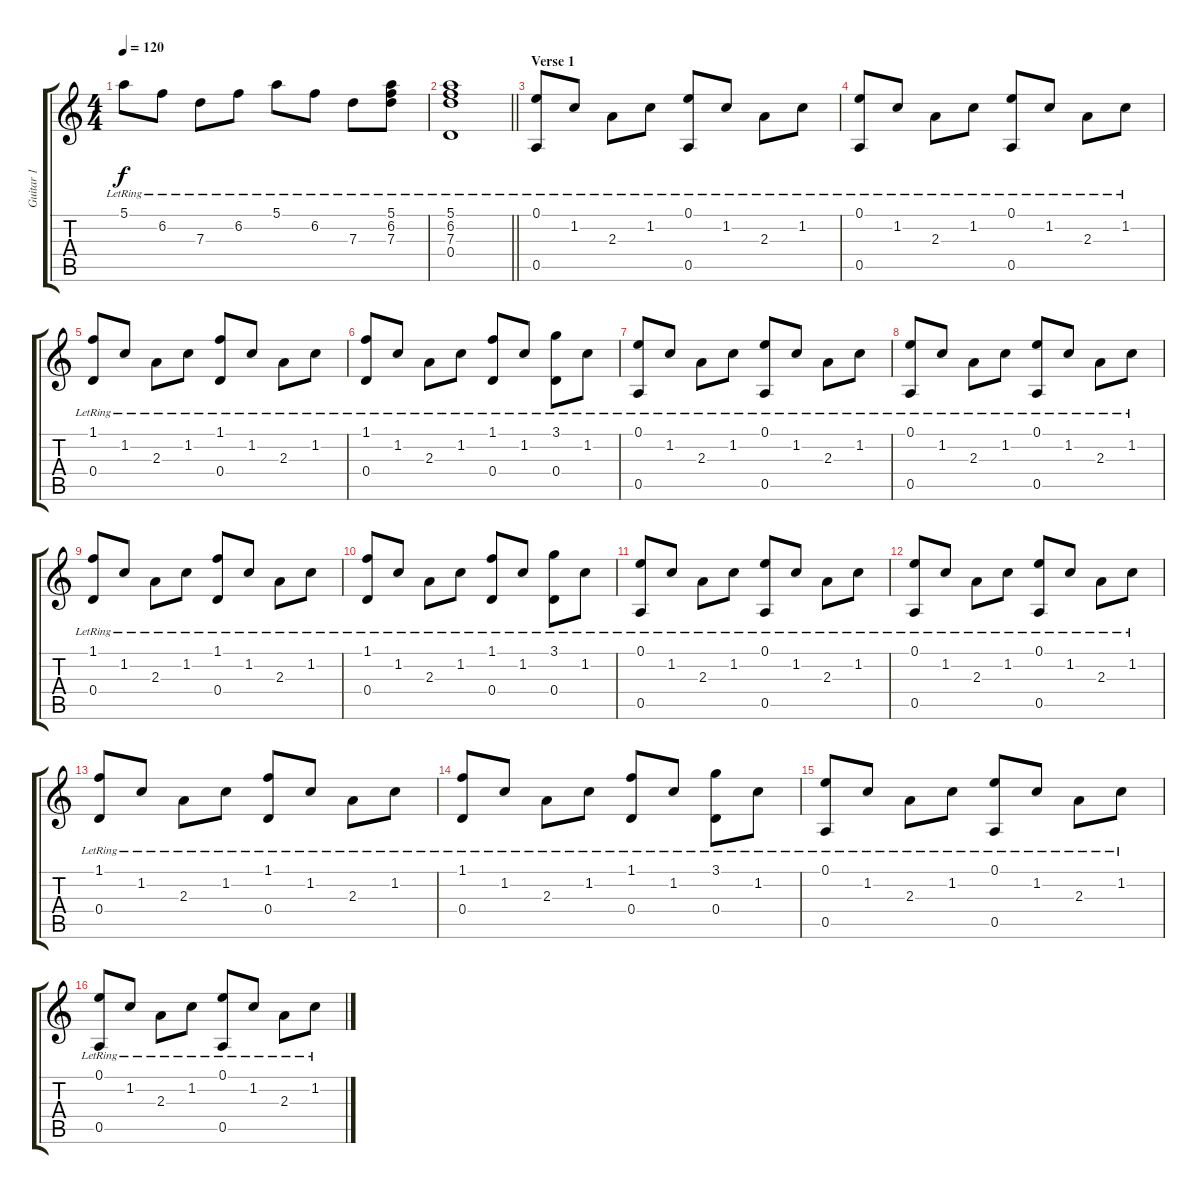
\track ("Guitar 1" "Guitar 1") {instrument electricguitarjazz}
\staff {score tabs}
\tuning (E4 B3 G3 D3 A2 E2) {hide}
\ts (4 4)
\tempo 120
\clef g2
\ks c
5.1{lr}.8{dy f} 6.2{lr}.8 7.3{lr}.8 6.2{lr}.8 5.1{lr}.8 6.2{lr}.8 7.3{lr}.8 (5.1{lr} 6.2{lr} 7.3{lr}).8 |
\barLineRight lightlight
(5.1{lr} 6.2{lr} 7.3{lr} 0.4{lr}).1 |
\section ("" "Verse 1")
(0.1{lr} 0.5{lr}).8 1.2{lr}.8 2.3{lr}.8 1.2{lr}.8 (0.1{lr} 0.5{lr}).8 1.2{lr}.8 2.3{lr}.8 1.2{lr}.8 |
(0.1{lr} 0.5{lr}).8 1.2{lr}.8 2.3{lr}.8 1.2{lr}.8 (0.1{lr} 0.5{lr}).8 1.2{lr}.8 2.3{lr}.8 1.2{lr}.8 |
(1.1{lr} 0.4{lr}).8 1.2{lr}.8 2.3{lr}.8 1.2{lr}.8 (1.1{lr} 0.4{lr}).8 1.2{lr}.8 2.3{lr}.8 1.2{lr}.8 |
(1.1{lr} 0.4{lr}).8 1.2{lr}.8 2.3{lr}.8 1.2{lr}.8 (1.1{lr} 0.4{lr}).8 1.2{lr}.8 (3.1{lr} 0.4{lr}).8 1.2{lr}.8 |
(0.1{lr} 0.5{lr}).8 1.2{lr}.8 2.3{lr}.8 1.2{lr}.8 (0.1{lr} 0.5{lr}).8 1.2{lr}.8 2.3{lr}.8 1.2{lr}.8 |
(0.1{lr} 0.5{lr}).8 1.2{lr}.8 2.3{lr}.8 1.2{lr}.8 (0.1{lr} 0.5{lr}).8 1.2{lr}.8 2.3{lr}.8 1.2{lr}.8 |
(1.1{lr} 0.4{lr}).8 1.2{lr}.8 2.3{lr}.8 1.2{lr}.8 (1.1{lr} 0.4{lr}).8 1.2{lr}.8 2.3{lr}.8 1.2{lr}.8 |
(1.1{lr} 0.4{lr}).8 1.2{lr}.8 2.3{lr}.8 1.2{lr}.8 (1.1{lr} 0.4{lr}).8 1.2{lr}.8 (3.1{lr} 0.4{lr}).8 1.2{lr}.8 |
(0.1{lr} 0.5{lr}).8 1.2{lr}.8 2.3{lr}.8 1.2{lr}.8 (0.1{lr} 0.5{lr}).8 1.2{lr}.8 2.3{lr}.8 1.2{lr}.8 |
(0.1{lr} 0.5{lr}).8 1.2{lr}.8 2.3{lr}.8 1.2{lr}.8 (0.1{lr} 0.5{lr}).8 1.2{lr}.8 2.3{lr}.8 1.2{lr}.8 |
(1.1{lr} 0.4{lr}).8 1.2{lr}.8 2.3{lr}.8 1.2{lr}.8 (1.1{lr} 0.4{lr}).8 1.2{lr}.8 2.3{lr}.8 1.2{lr}.8 |
(1.1{lr} 0.4{lr}).8 1.2{lr}.8 2.3{lr}.8 1.2{lr}.8 (1.1{lr} 0.4{lr}).8 1.2{lr}.8 (3.1{lr} 0.4{lr}).8 1.2{lr}.8 |
(0.1{lr} 0.5{lr}).8 1.2{lr}.8 2.3{lr}.8 1.2{lr}.8 (0.1{lr} 0.5{lr}).8 1.2{lr}.8 2.3{lr}.8 1.2{lr}.8 |
(0.1{lr} 0.5{lr}).8 1.2{lr}.8 2.3{lr}.8 1.2{lr}.8 (0.1{lr} 0.5{lr}).8 1.2{lr}.8 2.3{lr}.8 1.2{lr}.8
